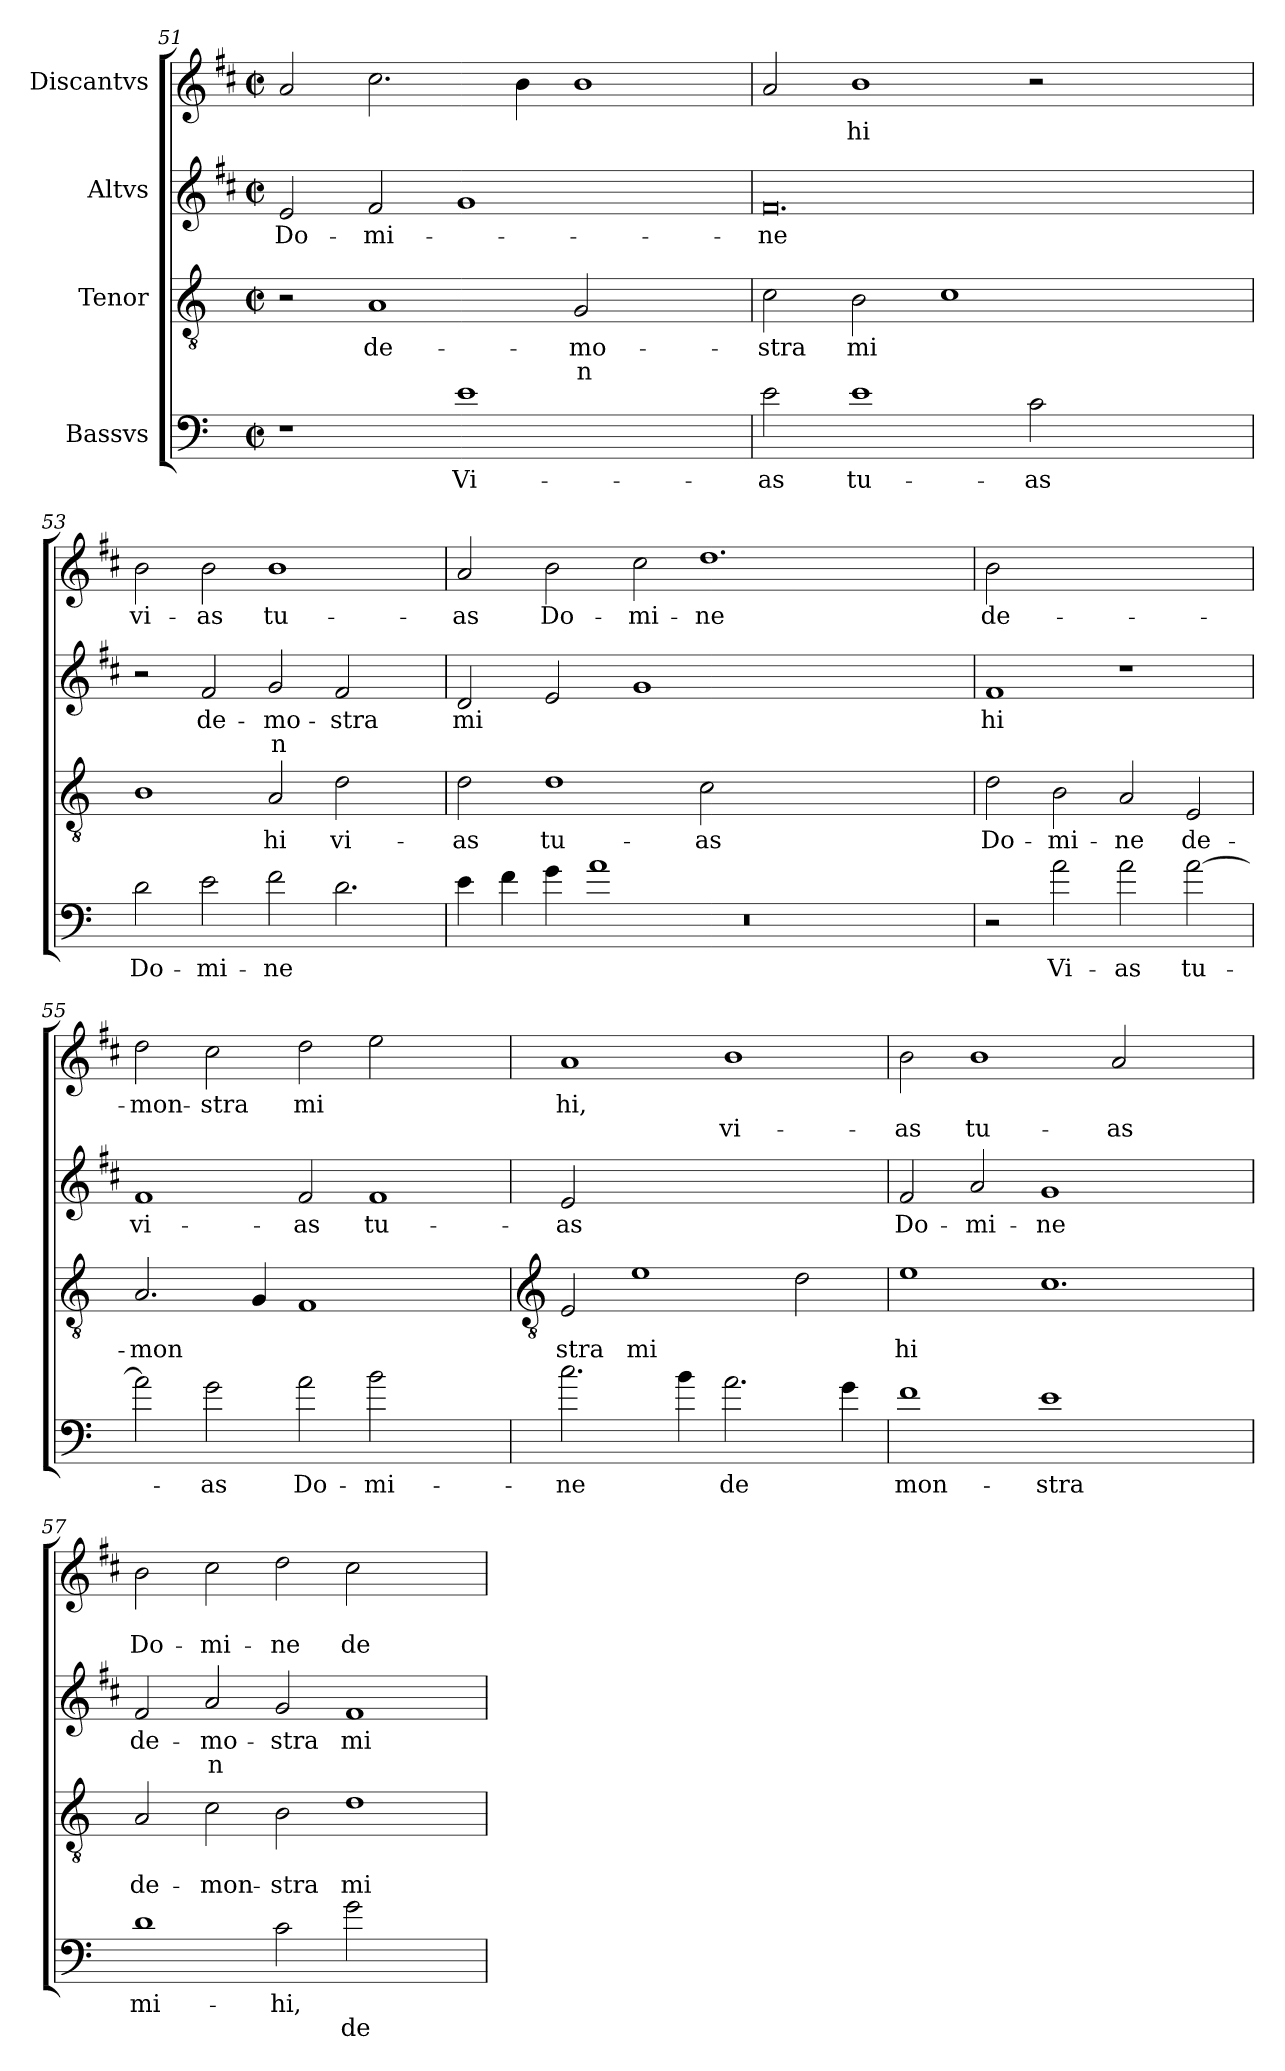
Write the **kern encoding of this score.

**kern	**text	**text	**kern	**text	**text	**kern	**text	**text	**kern	**text	**text
*part4	*part4	*part4	*part3	*part3	*part3	*part2	*part2	*part2	*part1	*part1	*part1
*staff4	*staff4	*staff4	*staff3	*staff3	*staff3	*staff2	*staff2	*staff2	*staff1	*staff1	*staff1
*I"Bassvs	*	*	*I"Tenor	*	*	*I"Altvs	*	*	*I"Discantvs	*	*
!!LO:LB:g=z
*clefF4	*	*	*clefGv2	*	*	*clefG2	*	*	*clefG2	*	*
*ITrd8c14	*	*	*	*	*	*ITrd1c2	*	*	*ITrd1c2	*	*
*k[]	*	*	*k[]	*	*	*k[]	*	*	*k[]	*	*
*C:	*	*	*C:	*	*	*C:	*	*	*C:	*	*
*M4/2	*	*	*M4/2	*	*	*M4/2	*	*	*M4/2	*	*
*met(c|)	*	*	*met(c|)	*	*	*met(c|)	*	*	*met(c|)	*	*
=51A	=51A	=51A	=51A	=51A	=51A	=51A	=51A	=51A	=51A	=51A	=51A
!	!	!	!	!	!	!	!LO:LY:b	!	!	!	!
1r	.	.	2r	.	.	2d	Do-	.	2g	.	.
!	!	!	!	!LO:LY:b	!	!	!LO:LY:b	!	!	!	!
.	.	.	1A	de-	.	2e	-mi-	.	2.b	.	.
!	!LO:LY:b	!	!	!	!	!	!	!	!	!	!
1E	Vi-	.	.	.	.	1f	.	.	.	.	.
.	.	.	.	.	.	.	.	.	4a	.	.
!	!	!	!	!LO:LY:b	!LO:LY:b	!	!	!	!	!	!
.	.	.	2G	-mo-	-n	.	.	.	1a	.	.
2ryy	.	.	2ryy	.	.	2ryy	.	.	.	.	.
!!LO:LB:g=z
=52A	=52A	=52A	=52A	=52A	=52A	=52A	=52A	=52A	=52A	=52A	=52A
!	!LO:LY:b	!	!	!LO:LY:b	!	!	!LO:LY:b	!	!	!	!
2E	-as	.	2c	stra	.	0.e	-ne	.	2g	.	.
!	!LO:LY:b	!	!	!LO:LY:b	!	!	!	!	!	!LO:LY:b	!
1E	tu-	.	2B	mi	.	.	.	.	1a	hi	.
.	.	.	1c	.	.	.	.	.	.	.	.
!	!LO:LY:b	!	!	!	!	!	!	!	!	!	!
2C	-as	.	.	.	.	.	.	.	2r	.	.
1ryy	.	.	1ryy	.	.	.	.	.	1ryy	.	.
=53A	=53A	=53A	=53A	=53A	=53A	=53A	=53A	=53A	=53A	=53A	=53A
!	!LO:LY:b	!	!	!	!	!	!	!	!	!LO:LY:b	!
2D	Do-	.	1B	.	.	2r	.	.	2a	vi-	.
!	!LO:LY:b	!	!	!	!	!	!LO:LY:b	!	!	!LO:LY:b	!
2E	-mi-	.	.	.	.	2e	de-	.	2a	-as	.
!	!LO:LY:b	!	!	!LO:LY:b	!	!	!LO:LY:b	!LO:LY:b	!	!LO:LY:b	!
2F	-ne	.	2A	hi	.	2f	-mo-	-n	1a	tu-	.
!	!	!	!	!LO:LY:b	!	!	!LO:LY:b	!	!	!	!
2.D	.	.	2d	vi-	.	2e	stra	.	.	.	.
.	.	.	4ryy	.	.	4ryy	.	.	4ryy	.	.
=53B	=53B	=53B	=53B	=53B	=53B	=53B	=53B	=53B	=53B	=53B	=53B
!	!	!	!	!LO:LY:b	!	!	!LO:LY:b	!	!	!LO:LY:b	!
4E	.	.	2d	-as	.	2c	mi	.	2g	-as	.
4F	.	.	.	.	.	.	.	.	.	.	.
!	!	!	!	!LO:LY:b	!	!	!	!	!	!LO:LY:b	!
4G	.	.	1d	tu-	.	2d	.	.	2a	Do-	.
1A	.	.	.	.	.	.	.	.	.	.	.
!	!	!	!	!	!	!	!	!	!	!LO:LY:b	!
.	.	.	.	.	.	1f	.	.	2b	-mi-	.
!	!	!	!	!LO:LY:b	!	!	!	!	!	!LO:LY:b	!
.	.	.	2c	-as	.	.	.	.	1.cc	-ne	.
0r	.	.	.	.	.	.	.	.	.	.	.
.	.	.	1..ryy	.	.	1..ryy	.	.	.	.	.
.	.	.	.	.	.	.	.	.	2.ryy	.	.
=54A	=54A	=54A	=54A	=54A	=54A	=54A	=54A	=54A	=54A	=54A	=54A
!	!	!	!	!LO:LY:b	!	!	!LO:LY:b	!	!	!LO:LY:b	!
2r	.	.	2d	Do-	.	1e	hi	.	2a	de-	.
!	!LO:LY:b	!	!	!LO:LY:b	!	!	!	!	!	!	!
2A	Vi-	.	2B	-mi-	.	.	.	.	1.ryy	.	.
!	!LO:LY:b	!	!	!LO:LY:b	!	!	!	!	!	!	!
2A	-as	.	2A	-ne	.	1r	.	.	.	.	.
!	!LO:LY:b	!	!	!LO:LY:b	!	!	!	!	!	!	!
[2A	tu-	.	2E	de-	.	.	.	.	.	.	.
!!LO:LB:g=z
=55	=55	=55	=55	=55	=55	=55	=55	=55	=55	=55	=55
!	!	!	!	!LO:LY:b	!	!	!LO:LY:b	!	!	!LO:LY:b	!
2A]	.	.	2.A	-mon	.	1e	vi-	.	2cc	-mon-	.
!	!LO:LY:b	!	!	!	!	!	!	!	!	!LO:LY:b	!
2G	-as	.	.	.	.	.	.	.	2b	-stra	.
.	.	.	4G	.	.	.	.	.	.	.	.
!	!LO:LY:b	!	!	!	!	!	!LO:LY:b	!	!	!LO:LY:b	!
2A	Do-	.	1F	.	.	2e	-as	.	2cc	mi	.
!	!LO:LY:b	!	!	!	!	!	!LO:LY:b	!	!	!	!
2B	-mi-	.	.	.	.	1e	tu-	.	2dd	.	.
2ryy	.	.	2ryy	.	.	.	.	.	2ryy	.	.
!!LO:LB:g=z
=56	=56	=56	=56	=56	=56	=56	=56	=56	=56	=56	=56
*	*	*	*clefGv2	*	*	*	*	*	*	*	*
!	!LO:LY:b	!	!	!LO:LY:b	!	!	!LO:LY:b	!	!	!LO:LY:b	!
2.c	-ne	.	2E	stra	.	2d	-as	.	1g	hi,	.
!	!	!	!	!LO:LY:b	!	!	!	!	!	!	!
.	.	.	1e	mi	.	1.ryy	.	.	.	.	.
4B	.	.	.	.	.	.	.	.	.	.	.
!	!LO:LY:b	!	!	!	!	!	!	!	!	!	!LO:LY:b
2.A	de	.	.	.	.	.	.	.	1a	.	vi-
.	.	.	2d	.	.	.	.	.	.	.	.
4G	.	.	.	.	.	.	.	.	.	.	.
!!LO:LB:g=z
=56A	=56A	=56A	=56A	=56A	=56A	=56A	=56A	=56A	=56A	=56A	=56A
!	!LO:LY:b	!	!	!LO:LY:b	!	!	!LO:LY:b	!	!	!	!LO:LY:b
1F	mon-	.	1e	hi	.	2e	Do-	.	2a	.	-as
!	!	!	!	!	!	!	!LO:LY:b	!	!	!	!LO:LY:b
.	.	.	.	.	.	2g	-mi-	.	1a	.	tu-
!	!LO:LY:b	!	!	!	!	!	!LO:LY:b	!	!	!	!
1E	-stra	.	1.c	.	.	1f	-ne	.	.	.	.
!	!	!	!	!	!	!	!	!	!	!	!LO:LY:b
.	.	.	.	.	.	.	.	.	2g	.	-as
2ryy	.	.	.	.	.	2ryy	.	.	2ryy	.	.
=57A	=57A	=57A	=57A	=57A	=57A	=57A	=57A	=57A	=57A	=57A	=57A
!	!LO:LY:b	!	!	!	!LO:LY:b	!	!LO:LY:b	!	!	!	!LO:LY:b
1D	mi-	.	2A	.	de-	2e	de-	.	2a	.	Do-
!	!	!	!	!	!LO:LY:b	!	!LO:LY:b	!LO:LY:b	!	!	!LO:LY:b
.	.	.	2c	.	-mon-	2g	-mo -	n	2b	.	-mi-
!	!LO:LY:b	!	!	!	!LO:LY:b	!	!LO:LY:b	!	!	!	!LO:LY:b
2C	-hi,	.	2B	.	-stra	2f	stra	.	2cc	.	-ne
!	!	!LO:LY:b	!	!	!LO:LY:b	!	!LO:LY:b	!	!	!	!LO:LY:b
2G	.	de-	1d	.	mi	1e	mi	.	2b	.	de-
2ryy	.	.	.	.	.	.	.	.	2ryy	.	.
=	=	=	=	=	=	=	=	=	=	=	=
*-	*-	*-	*-	*-	*-	*-	*-	*-	*-	*-	*-
